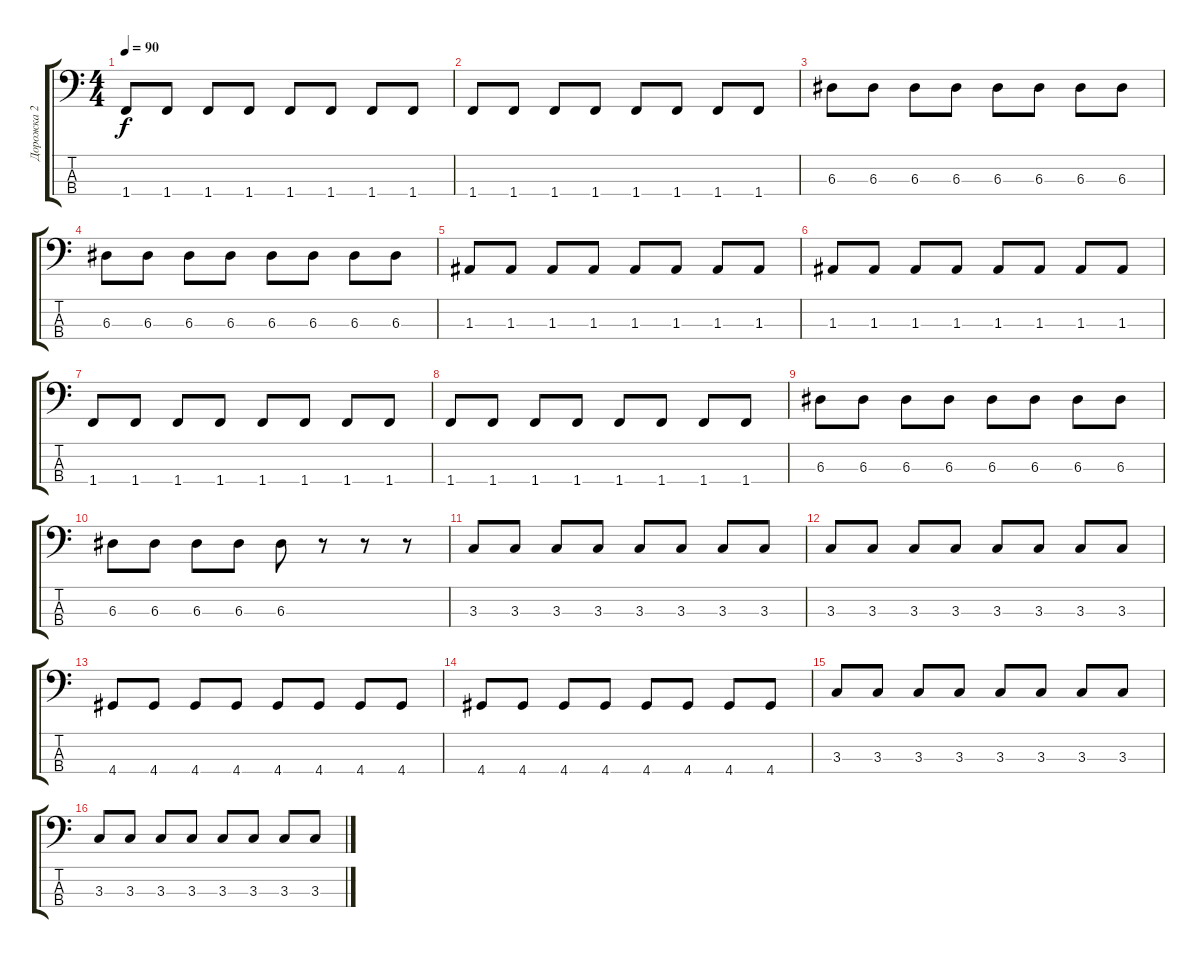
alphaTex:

\track ("Дорожка 2" "Дорожка 2") {instrument electricbassfinger}
\staff {score tabs}
\tuning (G2 D2 A1 E1) {hide}
\ts (4 4)
\tempo 90
\clef f4
\ks c
1.4.8{dy f} 1.4.8 1.4.8 1.4.8 1.4.8 1.4.8 1.4.8 1.4.8 |
1.4.8 1.4.8 1.4.8 1.4.8 1.4.8 1.4.8 1.4.8 1.4.8 |
6.3.8 6.3.8 6.3.8 6.3.8 6.3.8 6.3.8 6.3.8 6.3.8 |
6.3.8 6.3.8 6.3.8 6.3.8 6.3.8 6.3.8 6.3.8 6.3.8 |
1.3.8 1.3.8 1.3.8 1.3.8 1.3.8 1.3.8 1.3.8 1.3.8 |
1.3.8 1.3.8 1.3.8 1.3.8 1.3.8 1.3.8 1.3.8 1.3.8 |
1.4.8 1.4.8 1.4.8 1.4.8 1.4.8 1.4.8 1.4.8 1.4.8 |
1.4.8 1.4.8 1.4.8 1.4.8 1.4.8 1.4.8 1.4.8 1.4.8 |
6.3.8 6.3.8 6.3.8 6.3.8 6.3.8 6.3.8 6.3.8 6.3.8 |
6.3.8 6.3.8 6.3.8 6.3.8 6.3.8 r.8 r.8 r.8 |
3.3.8 3.3.8 3.3.8 3.3.8 3.3.8 3.3.8 3.3.8 3.3.8 |
3.3.8 3.3.8 3.3.8 3.3.8 3.3.8 3.3.8 3.3.8 3.3.8 |
4.4.8 4.4.8 4.4.8 4.4.8 4.4.8 4.4.8 4.4.8 4.4.8 |
4.4.8 4.4.8 4.4.8 4.4.8 4.4.8 4.4.8 4.4.8 4.4.8 |
3.3.8 3.3.8 3.3.8 3.3.8 3.3.8 3.3.8 3.3.8 3.3.8 |
3.3.8 3.3.8 3.3.8 3.3.8 3.3.8 3.3.8 3.3.8 3.3.8
